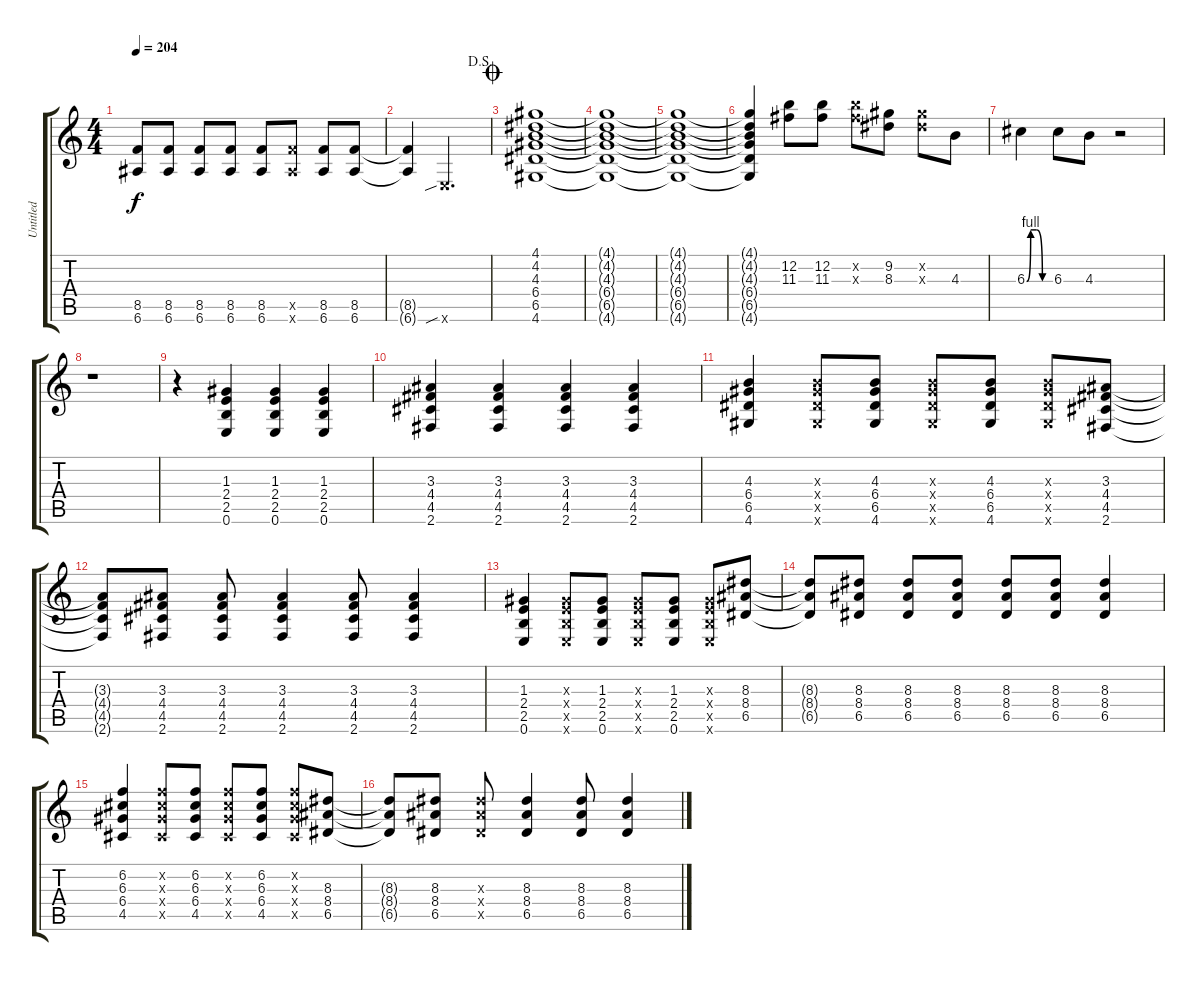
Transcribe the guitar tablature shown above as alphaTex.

\track ("Untitled" "Untitled") {instrument acousticguitarsteel}
\staff {score tabs}
\tuning (E4 B3 G3 D3 A2 E2) {hide}
\ts (4 4)
\tempo 204
\clef g2
\ks c
(8.5 6.6).8{dy f} (8.5 6.6).8 (8.5 6.6).8 (8.5 6.6).8 (8.5 6.6).8 (8.5{x} 6.6{x}).8 (8.5 6.6).8 (8.5 6.6).8 |
\jump dalsegno
(8.5{t} 6.6{t}).4 0.6{sib x}.2{d} |
\jump coda
(4.1 4.2 4.3 6.4 6.5 4.6).1 |
(4.1{t} 4.2{t} 4.3{t} 6.4{t} 6.5{t} 4.6{t}).1 |
(4.1{t} 4.2{t} 4.3{t} 6.4{t} 6.5{t} 4.6{t}).1 |
(4.1{t} 4.2{t} 4.3{t} 6.4{t} 6.5{t} 4.6{t}).4 (12.2 11.3).8 (12.2 11.3).8 (12.2{x} 11.3{x}).8 (9.2 8.3).8 (9.2{x} 8.3{x}).8 4.3.8 |
6.3{be (custom 0 0 10 4 25 4 40 0 60 0)}.4 6.3.8 4.3.8 r.2 |
r.1 |
r.4 (1.3 2.4 2.5 0.6).4 (1.3 2.4 2.5 0.6).4 (1.3 2.4 2.5 0.6).4 |
(3.3 4.4 4.5 2.6).4 (3.3 4.4 4.5 2.6).4 (3.3 4.4 4.5 2.6).4 (3.3 4.4 4.5 2.6).4 |
(4.3 6.4 6.5 4.6).4 (4.3{x} 6.4{x} 6.5{x} 4.6{x}).8 (4.3 6.4 6.5 4.6).8 (4.3{x} 6.4{x} 6.5{x} 4.6{x}).8 (4.3 6.4 6.5 4.6).8 (4.3{x} 6.4{x} 6.5{x} 4.6{x}).8 (3.3 4.4 4.5 2.6).8 |
(3.3{t} 4.4{t} 4.5{t} 2.6{t}).8 (3.3 4.4 4.5 2.6).8 (3.3 4.4 4.5 2.6).8 (3.3 4.4 4.5 2.6).4 (3.3 4.4 4.5 2.6).8 (3.3 4.4 4.5 2.6).4 |
(1.3 2.4 2.5 0.6).4 (1.3{x} 2.4{x} 2.5{x} 0.6{x}).8 (1.3 2.4 2.5 0.6).8 (1.3{x} 2.4{x} 2.5{x} 0.6{x}).8 (1.3 2.4 2.5 0.6).8 (1.3{x} 2.4{x} 2.5{x} 0.6{x}).8 (8.3 8.4 6.5).8 |
(8.3{t} 8.4{t} 6.5{t}).8 (8.3 8.4 6.5).8 (8.3 8.4 6.5).8 (8.3 8.4 6.5).8 (8.3 8.4 6.5).8 (8.3 8.4 6.5).8 (8.3 8.4 6.5).4 |
(6.2 6.3 6.4 4.5).4 (6.2{x} 6.3{x} 6.4{x} 4.5{x}).8 (6.2 6.3 6.4 4.5).8 (6.2{x} 6.3{x} 6.4{x} 4.5{x}).8 (6.2 6.3 6.4 4.5).8 (6.2{x} 6.3{x} 6.4{x} 4.5{x}).8 (8.3 8.4 6.5).8 |
(8.3{t} 8.4{t} 6.5{t}).8 (8.3 8.4 6.5).8 (8.3{x} 8.4{x} 6.5{x}).8 (8.3 8.4 6.5).4 (8.3 8.4 6.5).8 (8.3 8.4 6.5).4
